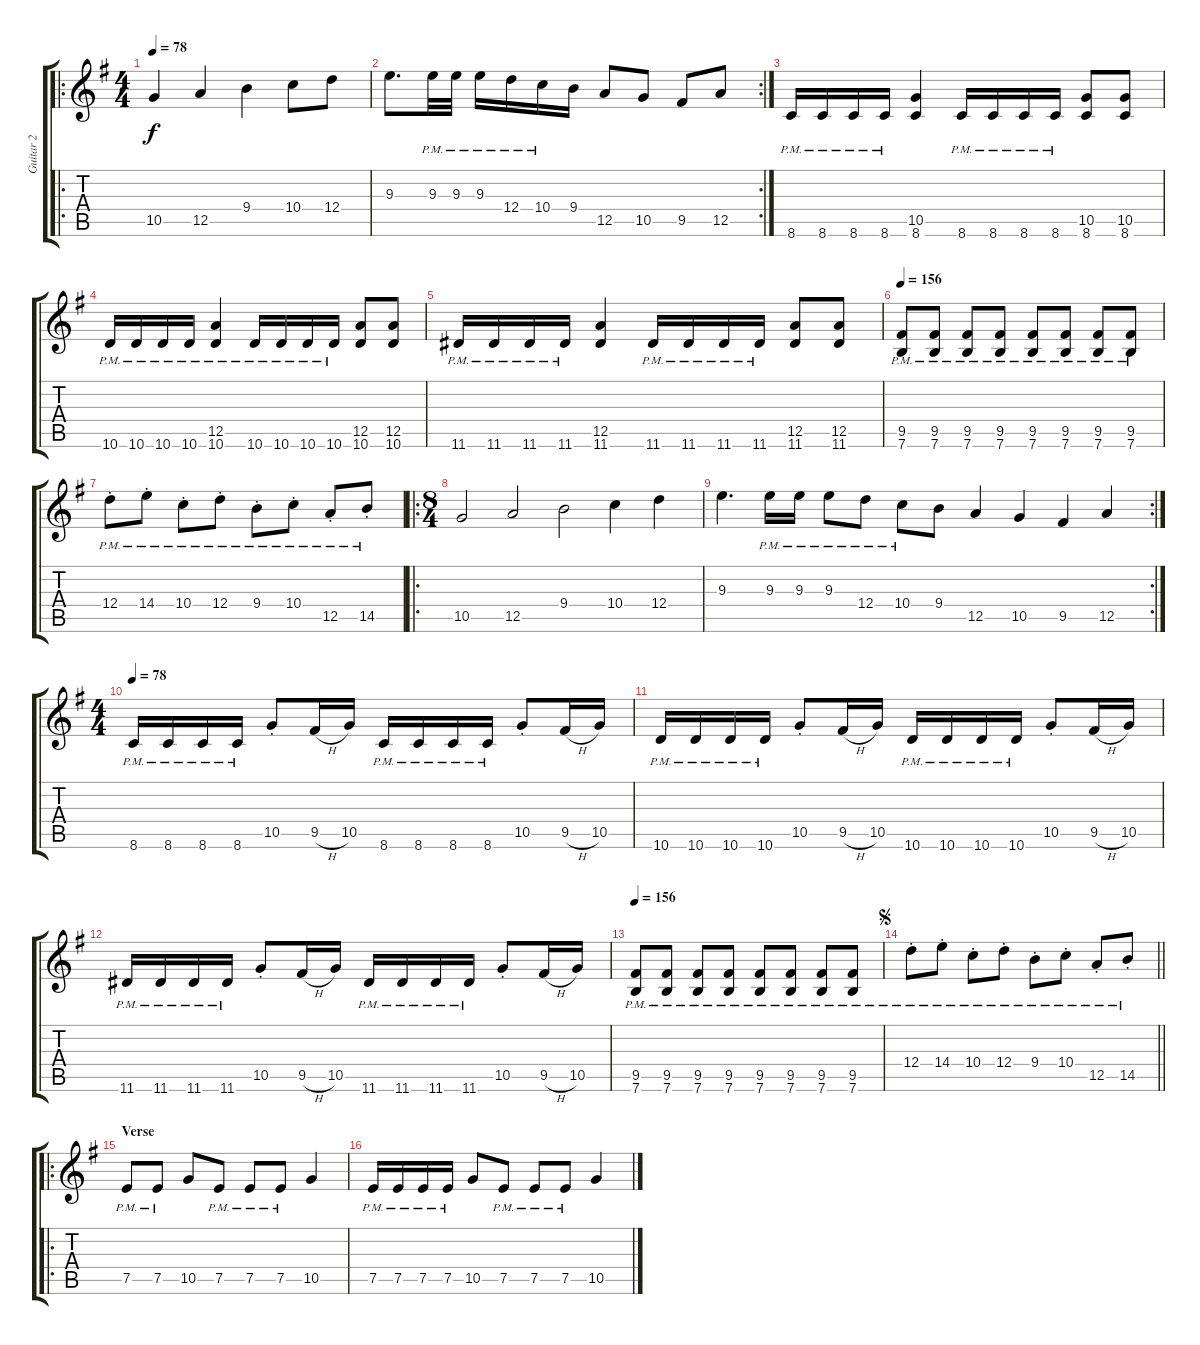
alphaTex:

\track ("Guitar 2" "Guitar 2") {instrument distortionguitar}
\staff {score tabs}
\tuning (E4 B3 G3 D3 A2 E2) {hide}
\ro
\ts (4 4)
\tempo 78
\clef g2
\ks g
10.5.4{dy f instrument distortionguitar} 12.5.4 9.4.4 10.4.8 12.4.8 |
\rc 2
9.3.8{d} 9.3{pm}.32 9.3{pm}.32 9.3{pm}.16 12.4{pm}.16 10.4{pm}.16 9.4.16 12.5.8 10.5.8 9.5.8 12.5.8 |
8.6{pm}.16 8.6{pm}.16 8.6{pm}.16 8.6{pm}.16 (10.5 8.6).4 8.6{pm}.16 8.6{pm}.16 8.6{pm}.16 8.6{pm}.16 (10.5 8.6).8 (10.5 8.6).8 |
10.6{pm}.16 10.6{pm}.16 10.6{pm}.16 10.6{pm}.16 (12.5{pm} 10.6{pm}).4 10.6{pm}.16 10.6{pm}.16 10.6{pm}.16 10.6{pm}.16 (12.5 10.6).8 (12.5 10.6).8 |
11.6{pm}.16 11.6{pm}.16 11.6{pm}.16 11.6{pm}.16 (12.5 11.6).4 11.6{pm}.16 11.6{pm}.16 11.6{pm}.16 11.6{pm}.16 (12.5 11.6).8 (12.5 11.6).8 |
\tempo 156
(9.5{pm} 7.6{pm}).8 (9.5{pm} 7.6{pm}).8 (9.5{pm} 7.6{pm}).8 (9.5{pm} 7.6{pm}).8 (9.5{pm} 7.6{pm}).8 (9.5{pm} 7.6{pm}).8 (9.5{pm} 7.6{pm}).8 (9.5{pm} 7.6{pm}).8 |
12.4{pm st}.8 14.4{pm st}.8 10.4{pm st}.8 12.4{pm st}.8 9.4{pm st}.8 10.4{pm st}.8 12.5{pm st}.8 14.5{pm st}.8 |
\ro
\ts (8 4)
10.5.2 12.5.2 9.4.2 10.4.4 12.4.4 |
\rc 2
9.3.4{d} 9.3{pm}.16 9.3{pm}.16 9.3{pm}.8 12.4{pm}.8 10.4{pm}.8 9.4.8 12.5.4 10.5.4 9.5.4 12.5.4 |
\ts (4 4)
\tempo 78
8.6{pm}.16 8.6{pm}.16 8.6{pm}.16 8.6{pm}.16 10.5{st}.8 9.5{h}.16 10.5.16 8.6{pm}.16 8.6{pm}.16 8.6{pm}.16 8.6{pm}.16 10.5{st}.8 9.5{h}.16 10.5.16 |
10.6{pm}.16 10.6{pm}.16 10.6{pm}.16 10.6{pm}.16 10.5{st}.8 9.5{h}.16 10.5.16 10.6{pm}.16 10.6{pm}.16 10.6{pm}.16 10.6{pm}.16 10.5{st}.8 9.5{h}.16 10.5.16 |
11.6{pm}.16 11.6{pm}.16 11.6{pm}.16 11.6{pm}.16 10.5{st}.8 9.5{h}.16 10.5.16 11.6{pm}.16 11.6{pm}.16 11.6{pm}.16 11.6{pm}.16 10.5{st}.8 9.5{h}.16 10.5.16 |
\tempo 156
(9.5{pm} 7.6{pm}).8 (9.5{pm} 7.6{pm}).8 (9.5{pm} 7.6{pm}).8 (9.5{pm} 7.6{pm}).8 (9.5{pm} 7.6{pm}).8 (9.5{pm} 7.6{pm}).8 (9.5{pm} 7.6{pm}).8 (9.5{pm} 7.6{pm}).8 |
\jump segno
\barLineRight lightlight
12.4{pm st}.8 14.4{pm st}.8 10.4{pm st}.8 12.4{pm st}.8 9.4{pm st}.8 10.4{pm st}.8 12.5{pm st}.8 14.5{pm st}.8 |
\ro
\section ("" "Verse")
7.5{pm}.8 7.5{pm}.8 10.5.8 7.5{pm}.8 7.5{pm}.8 7.5{pm}.8 10.5.4 |
7.5{pm}.16 7.5{pm}.16 7.5{pm}.16 7.5{pm}.16 10.5.8 7.5{pm}.8 7.5{pm}.8 7.5{pm}.8 10.5.4
